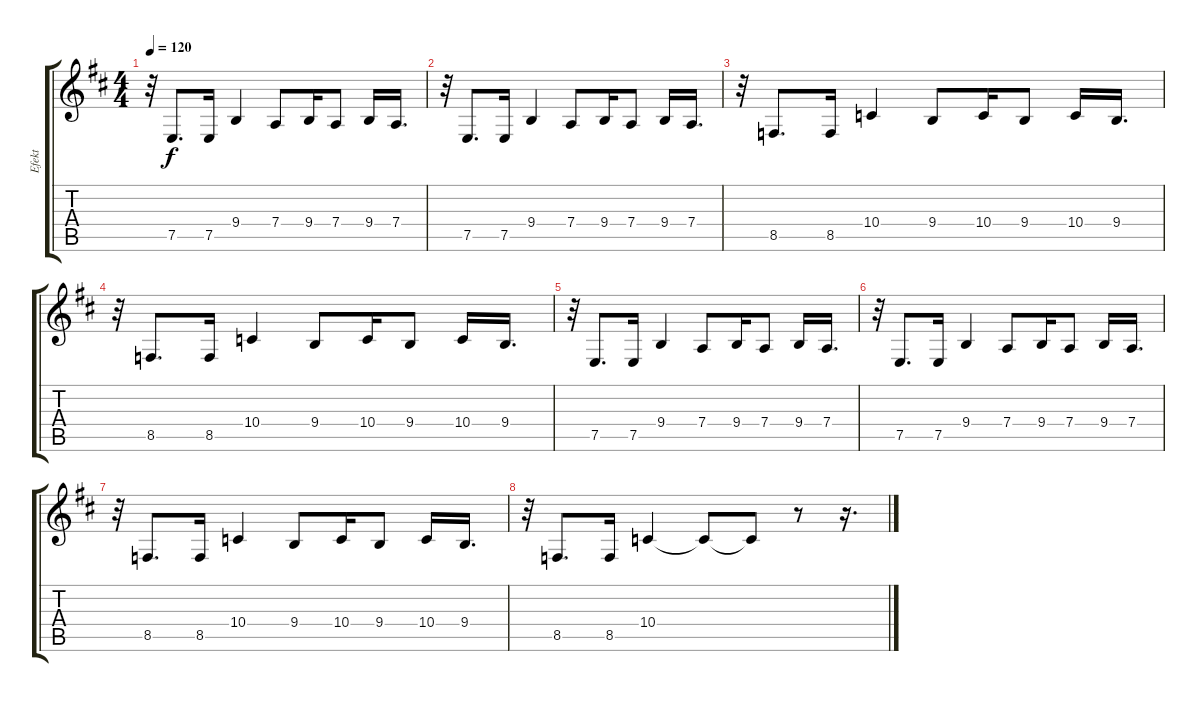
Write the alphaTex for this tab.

\track ("Efekt" "Efekt") {instrument stringensemble1}
\staff {score tabs}
\tuning (E4 B3 G3 D3 A2 E2) {hide}
\ts (4 4)
\tempo 120
\clef g2
\ks d
r.32{dy f} 7.5.8{d} 7.5.16 9.4.4 7.4.8 9.4.16 7.4.8 9.4.16 7.4.16{d} |
r.32 7.5.8{d} 7.5.16 9.4.4 7.4.8 9.4.16 7.4.8 9.4.16 7.4.16{d} |
r.32 8.5.8{d} 8.5.16 10.4.4 9.4.8 10.4.16 9.4.8 10.4.16 9.4.16{d} |
r.32 8.5.8{d} 8.5.16 10.4.4 9.4.8 10.4.16 9.4.8 10.4.16 9.4.16{d} |
r.32 7.5.8{d} 7.5.16 9.4.4 7.4.8 9.4.16 7.4.8 9.4.16 7.4.16{d} |
r.32 7.5.8{d} 7.5.16 9.4.4 7.4.8 9.4.16 7.4.8 9.4.16 7.4.16{d} |
r.32 8.5.8{d} 8.5.16 10.4.4 9.4.8 10.4.16 9.4.8 10.4.16 9.4.16{d} |
r.32 8.5.8{d} 8.5.16 10.4.4 10.4{t}.8 10.4{t}.8 r.8 r.16{d}
